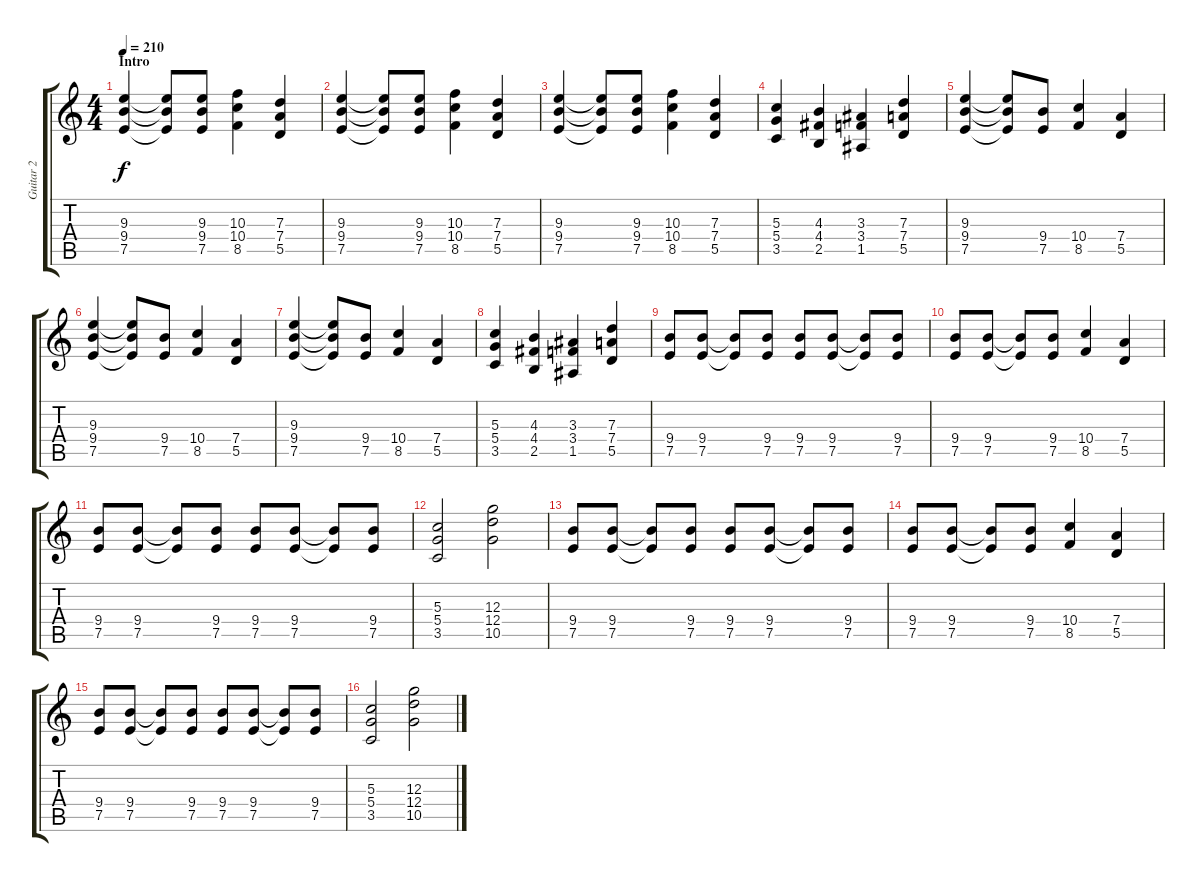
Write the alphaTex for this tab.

\track ("Guitar 2" "Guitar 2") {instrument distortionguitar}
\staff {score tabs}
\tuning (E4 B3 G3 D3 A2 E2) {hide}
\ts (4 4)
\section ("" "Intro")
\tempo 210
\clef g2
\ks c
(9.3 9.4 7.5).4{dy f instrument distortionguitar} (9.3{t} 9.4{t} 7.5{t}).8 (9.3 9.4 7.5).8 (10.3 10.4 8.5).4 (7.3 7.4 5.5).4 |
(9.3 9.4 7.5).4 (9.3{t} 9.4{t} 7.5{t}).8 (9.3 9.4 7.5).8 (10.3 10.4 8.5).4 (7.3 7.4 5.5).4 |
(9.3 9.4 7.5).4 (9.3{t} 9.4{t} 7.5{t}).8 (9.3 9.4 7.5).8 (10.3 10.4 8.5).4 (7.3 7.4 5.5).4 |
(5.3 5.4 3.5).4 (4.3 4.4 2.5).4 (3.3 3.4 1.5).4 (7.3 7.4 5.5).4 |
(9.3 9.4 7.5).4 (9.3{t} 9.4{t} 7.5{t}).8 (9.4 7.5).8 (10.4 8.5).4 (7.4 5.5).4 |
(9.3 9.4 7.5).4 (9.3{t} 9.4{t} 7.5{t}).8 (9.4 7.5).8 (10.4 8.5).4 (7.4 5.5).4 |
(9.3 9.4 7.5).4 (9.3{t} 9.4{t} 7.5{t}).8 (9.4 7.5).8 (10.4 8.5).4 (7.4 5.5).4 |
(5.3 5.4 3.5).4 (4.3 4.4 2.5).4 (3.3 3.4 1.5).4 (7.3 7.4 5.5).4 |
(9.4 7.5).8 (9.4 7.5).8 (9.4{t} 7.5{t}).8 (9.4 7.5).8 (9.4 7.5).8 (9.4 7.5).8 (9.4{t} 7.5{t}).8 (9.4 7.5).8 |
(9.4 7.5).8 (9.4 7.5).8 (9.4{t} 7.5{t}).8 (9.4 7.5).8 (10.4 8.5).4 (7.4 5.5).4 |
(9.4 7.5).8 (9.4 7.5).8 (9.4{t} 7.5{t}).8 (9.4 7.5).8 (9.4 7.5).8 (9.4 7.5).8 (9.4{t} 7.5{t}).8 (9.4 7.5).8 |
(5.3 5.4 3.5).2 (12.3 12.4 10.5).2 |
(9.4 7.5).8 (9.4 7.5).8 (9.4{t} 7.5{t}).8 (9.4 7.5).8 (9.4 7.5).8 (9.4 7.5).8 (9.4{t} 7.5{t}).8 (9.4 7.5).8 |
(9.4 7.5).8 (9.4 7.5).8 (9.4{t} 7.5{t}).8 (9.4 7.5).8 (10.4 8.5).4 (7.4 5.5).4 |
(9.4 7.5).8 (9.4 7.5).8 (9.4{t} 7.5{t}).8 (9.4 7.5).8 (9.4 7.5).8 (9.4 7.5).8 (9.4{t} 7.5{t}).8 (9.4 7.5).8 |
(5.3 5.4 3.5).2 (12.3 12.4 10.5).2
